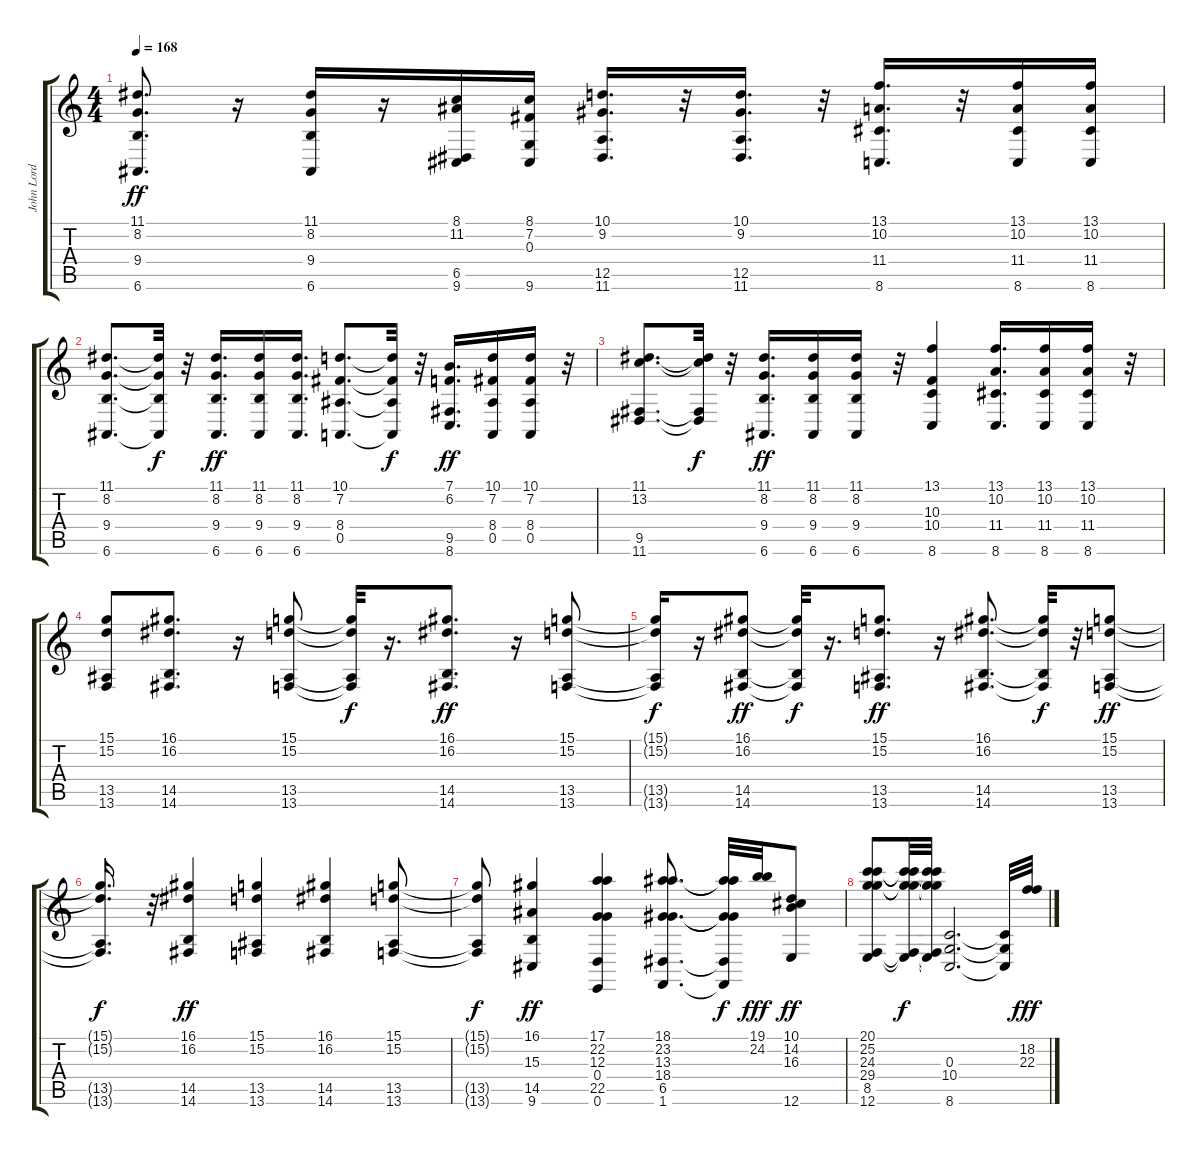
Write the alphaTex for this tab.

\track ("John Lord" "John Lord") {instrument rockorgan}
\staff {score tabs}
\tuning (E4 B3 G3 D3 A2 E2) {hide}
\ts (4 4)
\tempo 168
\clef g2
\ks c
(11.1 8.2 9.4 6.6).8{d dy ff} r.16 (11.1 8.2 9.4 6.6).16 r.16 (8.1 11.2 6.5 9.6).16 (8.1 7.2 0.3 9.6).16 (10.1 9.2 12.5 11.6).16{d} r.32 (10.1 9.2 12.5 11.6).16{d} r.32 (13.1 10.2 11.4 8.6).16{d} r.32 (13.1 10.2 11.4 8.6).16 (13.1 10.2 11.4 8.6).16 |
(11.1 8.2 9.4 6.6).8{d} (11.1{t} 8.2{t} 9.4{t} 6.6{t}).32{dy f} r.32 (11.1 8.2 9.4 6.6).16{d dy ff} (11.1 8.2 9.4 6.6).16 (11.1 8.2 9.4 6.6).16{d} (10.1 7.2 8.4 0.5).8{d} (10.1{t} 7.2{t} 8.4{t} 0.5{t}).32{dy f} r.32 (7.1 6.2 9.5 8.6).16{d dy ff} (10.1 7.2 8.4 0.5).16 (10.1 7.2 8.4 0.5).16 r.32 |
(11.1 13.2 9.5 11.6).8{d} (11.1{t} 13.2{t} 9.5{t} 11.6{t}).32{dy f} r.32 (11.1 8.2 9.4 6.6).16{d dy ff} (11.1 8.2 9.4 6.6).16 (11.1 8.2 9.4 6.6).16 r.32 (13.1 10.3 10.4 8.6).4 (13.1 10.2 11.4 8.6).16{d} (13.1 10.2 11.4 8.6).16 (13.1 10.2 11.4 8.6).16 r.32 |
(15.1 15.2 13.5 13.6).8 (16.1 16.2 14.5 14.6).8{d} r.16 (15.1 15.2 13.5 13.6).8 (15.1{t} 15.2{t} 13.5{t} 13.6{t}).32{dy f} r.16{d} (16.1 16.2 14.5 14.6).8{d dy ff} r.16 (15.1 15.2 13.5 13.6).8 |
(15.1{t} 15.2{t} 13.5{t} 13.6{t}).16{dy f} r.16 (16.1 16.2 14.5 14.6).8{dy ff} (16.1{t} 16.2{t} 14.5{t} 14.6{t}).32{dy f} r.16{d} (15.1 15.2 13.5 13.6).8{d dy ff} r.16 (16.1 16.2 14.5 14.6).8{d} (16.1{t} 16.2{t} 14.5{t} 14.6{t}).32{dy f} r.32 (15.1 15.2 13.5 13.6).8{dy ff} |
(15.1{t} 15.2{t} 13.5{t} 13.6{t}).16{d dy f} r.32 (16.1 16.2 14.5 14.6).4{dy ff} (15.1 15.2 13.5 13.6).4 (16.1 16.2 14.5 14.6).4 (15.1 15.2 13.5 13.6).8 |
(15.1{t} 15.2{t} 13.5{t} 13.6{t}).8{dy f} (16.1 15.3 14.5 9.6).4{dy ff} (17.1 22.2 12.3 0.4 22.5 0.6).4 (18.1 23.2 13.3 18.4 6.5 1.6).8{d} (18.1{t} 23.2{t} 13.3{t} 18.4{t} 6.5{t} 1.6{t}).32{dy f} (19.1 24.2).32{dy fff} (10.1 14.2 16.3 12.6).8{dy ff} |
(20.1 25.2 24.3 29.4 8.5 12.6).8 (20.1{t} 25.2{t} 24.3{t} 29.4{t} 8.5{t} 12.6{t}).32{dy f} (20.1{t} 25.2{t} 24.3{t} 29.4{t} 8.5{t} 12.6{t}).32 (0.3 10.4 8.6).2{d} (0.3{t} 10.4{t} 8.6{t}).32 (18.2 22.3).32{dy fff}
